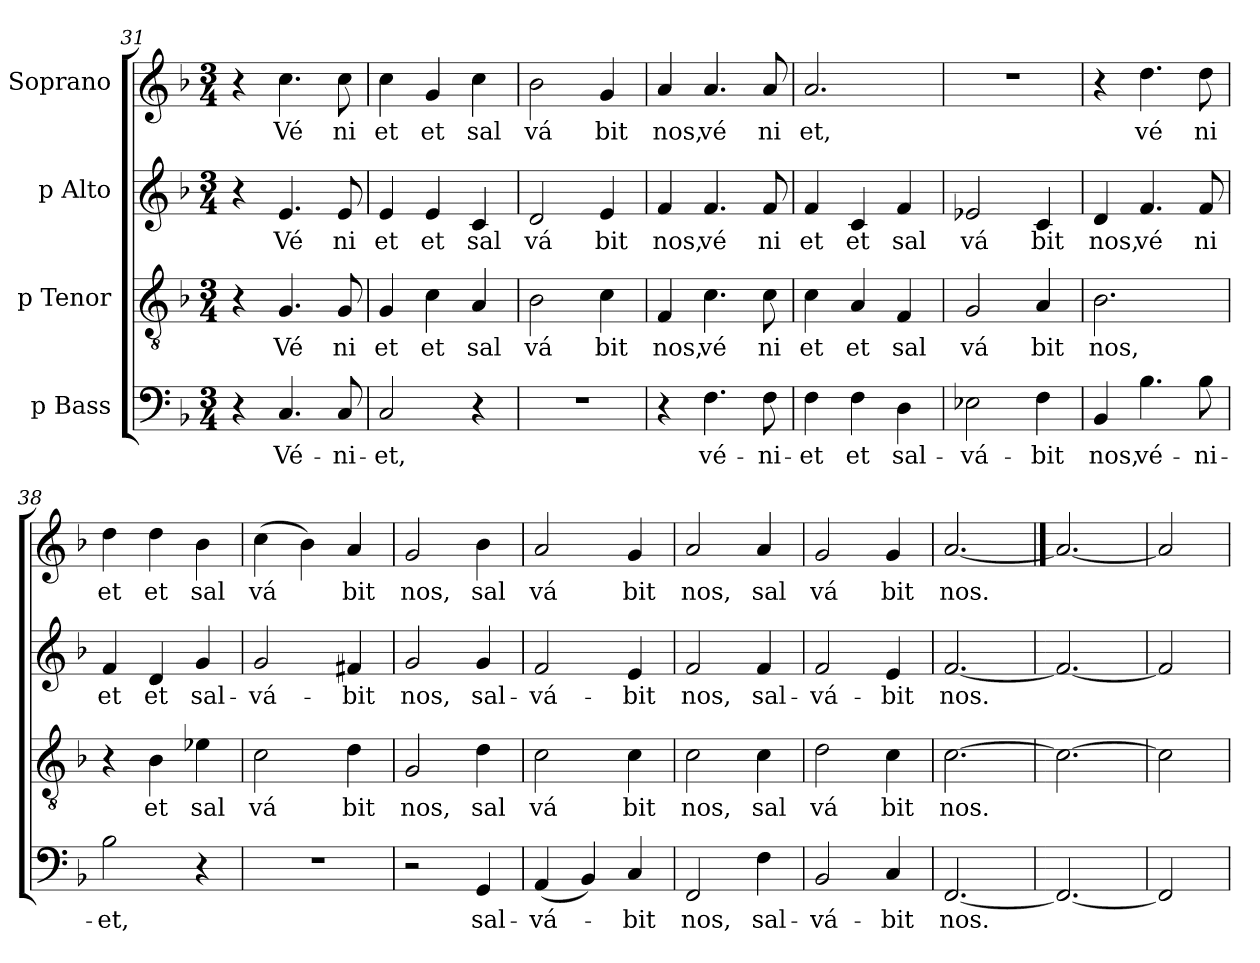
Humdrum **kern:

**kern	**text	**kern	**text	**kern	**text	**kern	**text
*part4	*part4	*part3	*part3	*part2	*part2	*part1	*part1
*staff4	*staff4	*staff3	*staff3	*staff2	*staff2	*staff1	*staff1
*I"p Bass	*	*I"p Tenor	*	*I"p Alto	*	*I"Soprano	*
!!LO:LB:g=z
*clefF4	*	*clefGv2	*	*clefG2	*	*clefG2	*
*k[b-]	*	*k[b-]	*	*k[b-]	*	*k[b-]	*
*F:	*	*F:	*	*F:	*	*F:	*
*M3/4	*	*M3/4	*	*M3/4	*	*M3/4	*
=31	=31	=31	=31	=31	=31	=31	=31
4r	.	4r	.	4r	.	4r	.
!	!LO:LY:b:cj	!	!LO:LY:b:cj	!	!LO:LY:b:cj	!	!LO:LY:b:cj
4.C/	Vé-	4.G/	Vé	4.e/	Vé	4.cc\	Vé
!	!LO:LY:b:cj	!	!LO:LY:b:cj	!	!LO:LY:b:cj	!	!LO:LY:b:cj
8C/	-ni-	8G/	ni	8e/	ni	8cc\	ni
=32	=32	=32	=32	=32	=32	=32	=32
!	!LO:LY:b:cj	!	!LO:LY:b:cj	!	!LO:LY:b:cj	!	!LO:LY:b:cj
2C/	-et,	4G/	et	4e/	et	4cc\	et
!	!	!	!LO:LY:b:cj	!	!LO:LY:b:cj	!	!LO:LY:b:cj
.	.	4c\	et	4e/	et	4g/	et
!	!	!	!LO:LY:b:cj	!	!LO:LY:b:cj	!	!LO:LY:b:cj
4r	.	4A/	sal	4c/	sal	4cc\	sal
=33	=33	=33	=33	=33	=33	=33	=33
!LO:N:vis=1	!	!	!LO:LY:b:cj	!	!LO:LY:b:cj	!	!LO:LY:b:cj
2.r	.	2B-\	vá	2d/	vá	2b-\	vá
!	!	!	!LO:LY:b:cj	!	!LO:LY:b:cj	!	!LO:LY:b:cj
.	.	4c\	bit	4e/	bit	4g/	bit
=34	=34	=34	=34	=34	=34	=34	=34
!	!	!	!LO:LY:b:cj	!	!LO:LY:b:cj	!	!LO:LY:b:cj
4r	.	4F/	nos,	4f/	nos,	4a/	nos,
!	!LO:LY:b:cj	!	!LO:LY:b:cj	!	!LO:LY:b:cj	!	!LO:LY:b:cj
4.F\	vé-	4.c\	vé	4.f/	vé	4.a/	vé
!	!LO:LY:b:cj	!	!LO:LY:b:cj	!	!LO:LY:b:cj	!	!LO:LY:b:cj
8F\	-ni-	8c\	ni	8f/	ni	8a/	ni
=35	=35	=35	=35	=35	=35	=35	=35
!	!LO:LY:b:cj	!	!LO:LY:b:cj	!	!LO:LY:b:cj	!	!LO:LY:b:cj
4F\	-et	4c\	et	4f/	et	2.a/	et,
!	!LO:LY:b:cj	!	!LO:LY:b:cj	!	!LO:LY:b:cj	!	!
4F\	et	4A/	et	4c/	et	.	.
!	!LO:LY:b:cj	!	!LO:LY:b:cj	!	!LO:LY:b:cj	!	!
4D\	sal-	4F/	sal	4f/	sal	.	.
=36	=36	=36	=36	=36	=36	=36	=36
!	!LO:LY:b:cj	!	!LO:LY:b:cj	!	!LO:LY:b:cj	!LO:N:vis=1	!
2E-X\	-vá-	2G/	vá	2e-X/	vá	2.r	.
!	!LO:LY:b:cj	!	!LO:LY:b:cj	!	!LO:LY:b:cj	!	!
4F\	-bit	4A/	bit	4c/	bit	.	.
=37	=37	=37	=37	=37	=37	=37	=37
!	!LO:LY:b:cj	!	!LO:LY:b:cj	!	!LO:LY:b:cj	!	!
4BB-/	nos,	2.B-\	nos,	4d/	nos,	4r	.
!	!LO:LY:b:cj	!	!	!	!LO:LY:b:cj	!	!LO:LY:b:cj
4.B-\	vé-	.	.	4.f/	vé	4.dd\	vé
!	!LO:LY:b:cj	!	!	!	!LO:LY:b:cj	!	!LO:LY:b:cj
8B-\	-ni-	.	.	8f/	ni	8dd\	ni
!!LO:LB:g=z
=38	=38	=38	=38	=38	=38	=38	=38
!	!LO:LY:b:cj	!	!	!	!LO:LY:b:cj	!	!LO:LY:b:cj
2B-\	-et,	4r	.	4f/	et	4dd\	et
!	!	!	!LO:LY:b:cj	!	!LO:LY:b:cj	!	!LO:LY:b:cj
.	.	4B-\	et	4d/	et	4dd\	et
!	!	!	!LO:LY:b:cj	!	!LO:LY:b:cj	!	!LO:LY:b:cj
4r	.	4e-X\	sal	4g/	sal-	4b-\	sal
=39	=39	=39	=39	=39	=39	=39	=39
!LO:N:vis=1	!	!	!LO:LY:b:cj	!	!LO:LY:b:cj	!	!LO:LY:b:cj
2.r	.	2c\	vá	2g/	-vá-	(>4cc\	vá
.	.	.	.	.	.	4b-\)	.
!	!	!	!LO:LY:b:cj	!	!LO:LY:b:cj	!	!LO:LY:b:cj
.	.	4d\	bit	4f#X/	-bit	4a/	bit
=40	=40	=40	=40	=40	=40	=40	=40
!	!	!	!LO:LY:b:cj	!	!LO:LY:b:cj	!	!LO:LY:b:cj
2r	.	2G/	nos,	2g/	nos,	2g/	nos,
!	!LO:LY:b:cj	!	!LO:LY:b:cj	!	!LO:LY:b:cj	!	!LO:LY:b:cj
4GG/	sal-	4d\	sal	4g/	sal-	4b-\	sal
=41	=41	=41	=41	=41	=41	=41	=41
!	!LO:LY:b:cj	!	!LO:LY:b:cj	!	!LO:LY:b:cj	!	!LO:LY:b:cj
(<4AA/	-vá-	2c\	vá	2f/	-vá-	2a/	vá
4BB-/)	.	.	.	.	.	.	.
!	!LO:LY:b:cj	!	!LO:LY:b:cj	!	!LO:LY:b:cj	!	!LO:LY:b:cj
4C/	-bit	4c\	bit	4e/	-bit	4g/	bit
=42	=42	=42	=42	=42	=42	=42	=42
!	!LO:LY:b:cj	!	!LO:LY:b:cj	!	!LO:LY:b:cj	!	!LO:LY:b:cj
2FF/	nos,	2c\	nos,	2f/	nos,	2a/	nos,
!	!LO:LY:b:cj	!	!LO:LY:b:cj	!	!LO:LY:b:cj	!	!LO:LY:b:cj
4F\	sal-	4c\	sal	4f/	sal-	4a/	sal
=43	=43	=43	=43	=43	=43	=43	=43
!	!LO:LY:b:cj	!	!LO:LY:b:cj	!	!LO:LY:b:cj	!	!LO:LY:b:cj
2BB-/	-vá-	2d\	vá	2f/	-vá-	2g/	vá
!	!LO:LY:b:cj	!	!LO:LY:b:cj	!	!LO:LY:b:cj	!	!LO:LY:b:cj
4C/	-bit	4c\	bit	4e/	-bit	4g/	bit
=44	=44	=44	=44	=44	=44	=44	=44
!	!LO:LY:b:cj	!	!LO:LY:b:cj	!	!LO:LY:b:cj	!	!LO:LY:b:cj
[2.FF	nos.	[2.c	nos.	[2.f	nos.	[2.a	nos.
=45	==45	=45	==45	=45	==45	==45	==45
2.FF_	.	2.c_	.	2.f_	.	2.a_	.
=46	=46	=46	=46	=46	=46	=46	=46
2FF]	.	2c]	.	2f]	.	2a]	.
=	=	=	=	=	=	=	=
*-	*-	*-	*-	*-	*-	*-	*-
